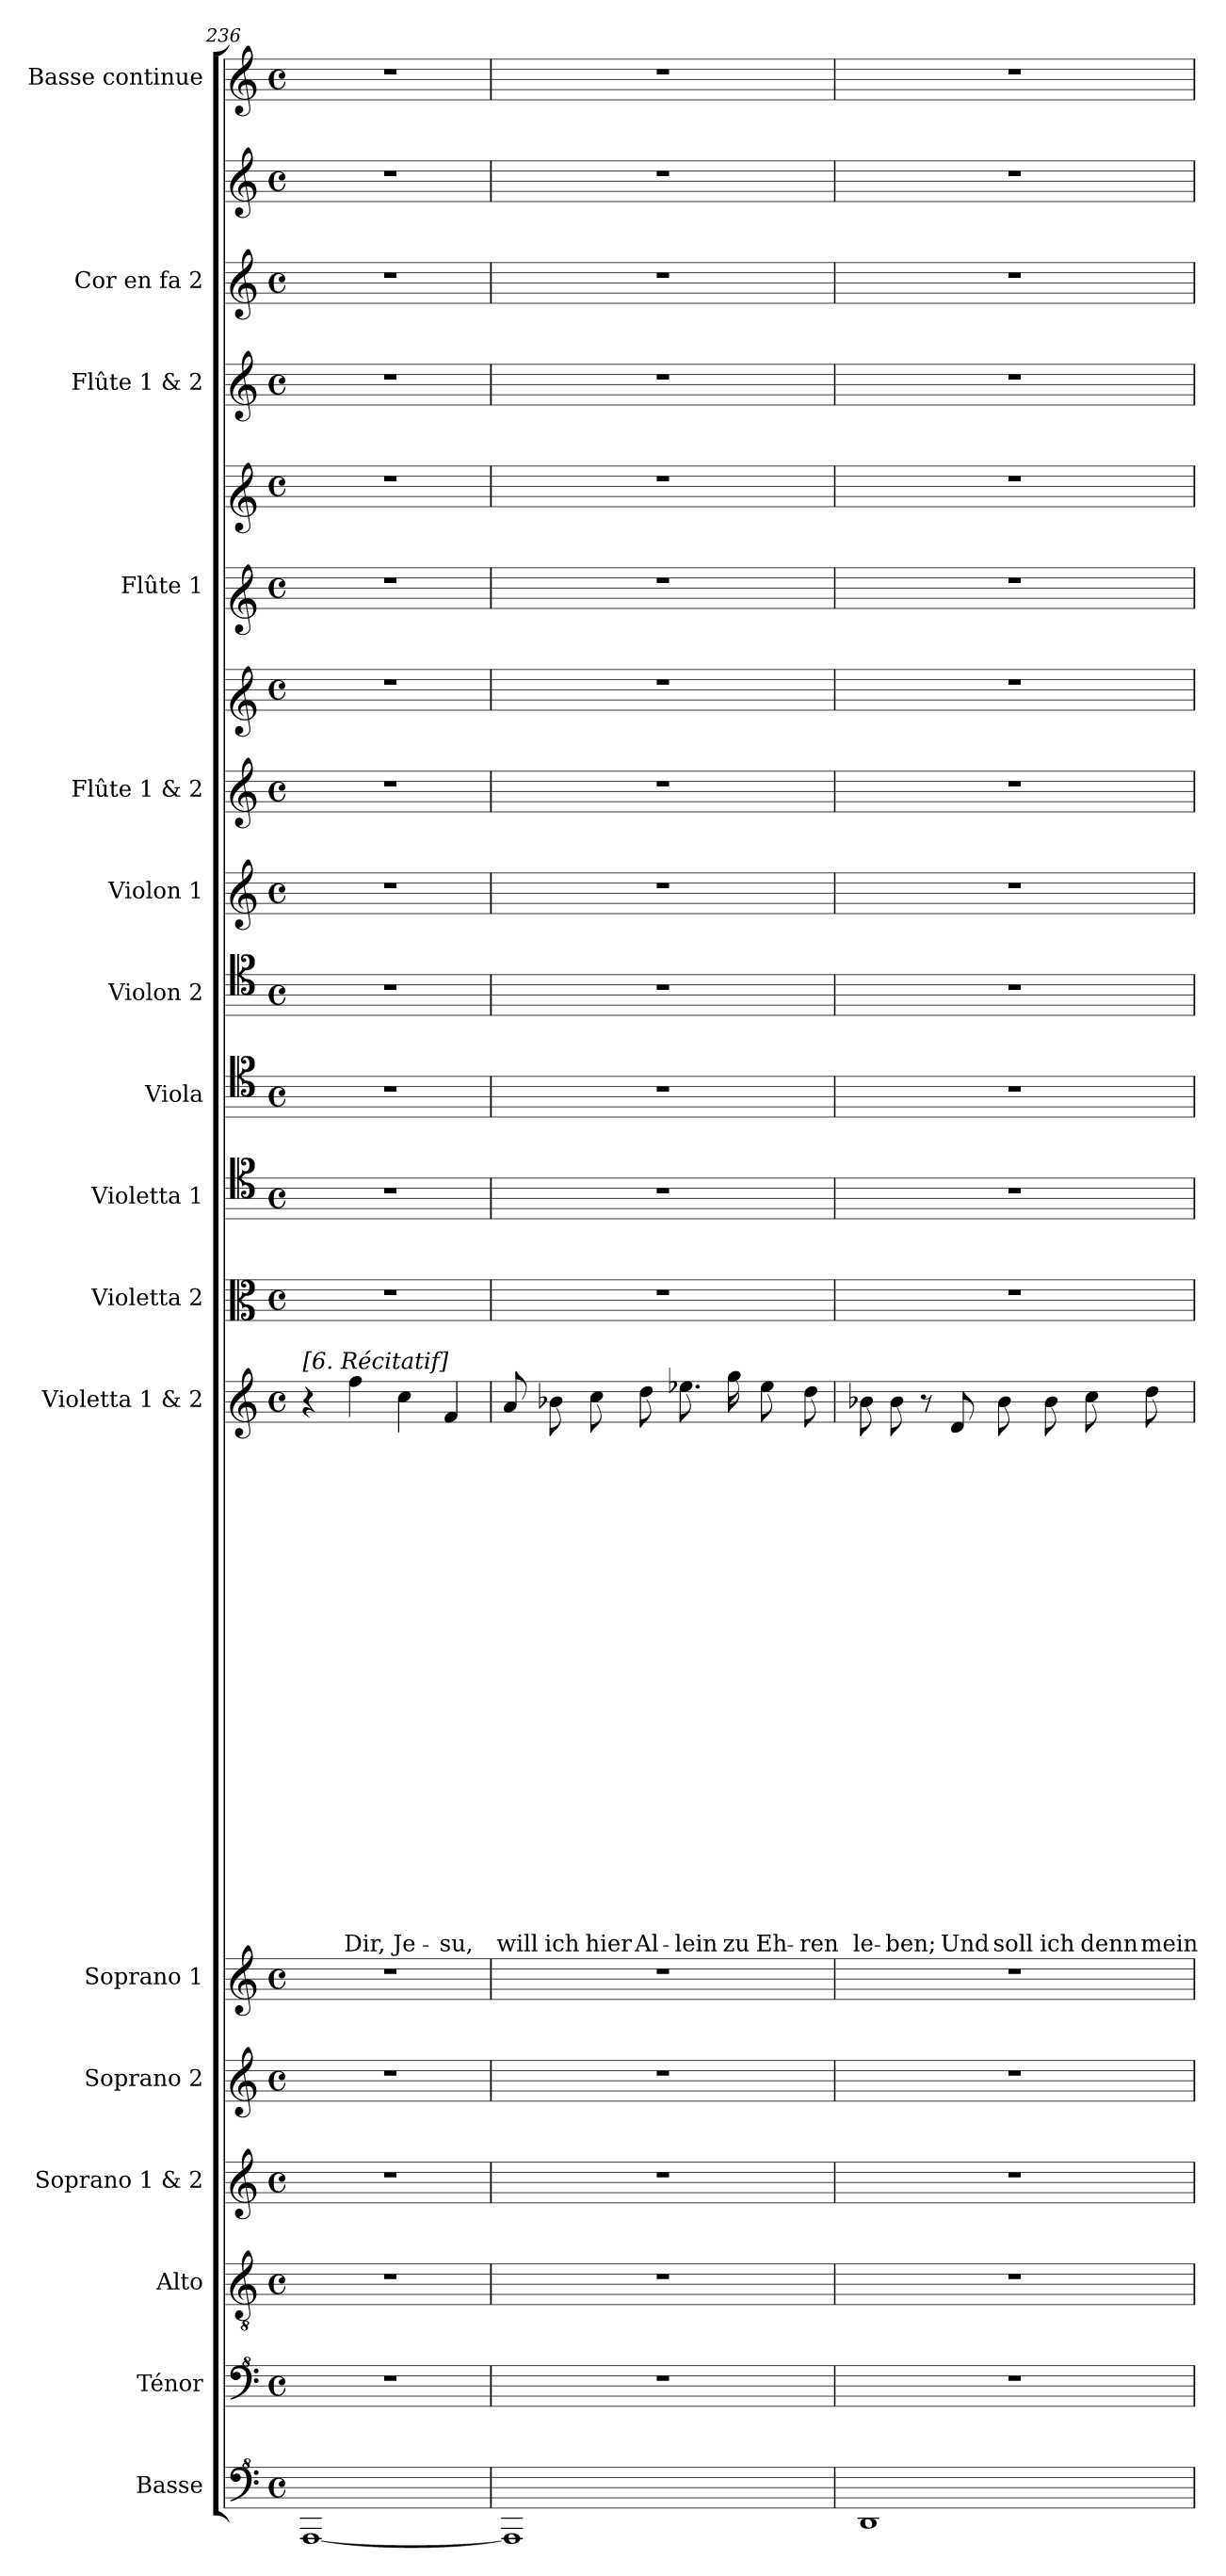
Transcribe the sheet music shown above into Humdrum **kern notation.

**kern	**kern	**kern	**kern	**kern	**kern	**kern	**text	**text	**text	**text	**text	**text	**text	**text	**text	**text	**text	**text	**text	**text	**text	**text	**text	**text	**text	**text	**text	**text	**text	**kern	**kern	**kern	**kern	**kern	**kern	**kern	**kern	**kern	**kern	**kern	**kern	**kern
*part17	*part16	*part15	*part14	*part13	*part12	*part11	*part11	*part11	*part11	*part11	*part11	*part11	*part11	*part11	*part11	*part11	*part11	*part11	*part11	*part11	*part11	*part11	*part11	*part11	*part11	*part11	*part11	*part11	*part11	*part10	*part9	*part8	*part7	*part6	*part5	*part5	*part4	*part4	*part3	*part2	*part2	*part1
*staff20	*staff19	*staff18	*staff17	*staff16	*staff15	*staff14	*staff14	*staff14	*staff14	*staff14	*staff14	*staff14	*staff14	*staff14	*staff14	*staff14	*staff14	*staff14	*staff14	*staff14	*staff14	*staff14	*staff14	*staff14	*staff14	*staff14	*staff14	*staff14	*staff14	*staff13	*staff12	*staff11	*staff10	*staff9	*staff8	*staff7	*staff6	*staff5	*staff4	*staff3	*staff2	*staff1
*I"Basse	*I"Ténor	*I"Alto	*I"Soprano 1 & 2	*I"Soprano 2	*I"Soprano 1	*I"Violetta 1 & 2	*	*	*	*	*	*	*	*	*	*	*	*	*	*	*	*	*	*	*	*	*	*	*	*I"Violetta 2	*I"Violetta 1	*I"Viola	*I"Violon 2	*I"Violon 1	*I"Flûte 1 & 2	*	*I"Flûte 1	*	*I"Flûte 1 & 2	*I"Cor en fa 2	*	*I"Basse continue
*I'Bas	*I'T	*I'A	*	*I'S 2	*I'S 1	*	*	*	*	*	*	*	*	*	*	*	*	*	*	*	*	*	*	*	*	*	*	*	*	*I'Vta 2	*I'Vta 1	*I'Vla	*I'Vln 2	*I'Vln 1	*I'Vln 1	*	*I'Fl 1	*	*	*I'Cor 2	*	*I'BC
!!LO:LB:g=z
*clefF^4	*clefF^4	*clefGv2	*clefG2	*clefG2	*clefG2	*clefG2	*	*	*	*	*	*	*	*	*	*	*	*	*	*	*	*	*	*	*	*	*	*	*	*clefC3	*clefC5	*clefC5	*clefC5	*clefG2	*clefG2	*clefG1	*clefG1	*clefG1	*clefG2	*clefG2	*clefG2	*clefG2
*ITrd7c12	*	*	*	*	*	*	*	*	*	*	*	*	*	*	*	*	*	*	*	*	*	*	*	*	*	*	*	*	*	*	*	*	*	*	*	*	*	*	*	*	*ITrd4c7	*ITrd4c7
*k[]	*k[]	*k[]	*k[]	*k[]	*k[]	*k[]	*	*	*	*	*	*	*	*	*	*	*	*	*	*	*	*	*	*	*	*	*	*	*	*k[]	*k[]	*k[]	*k[]	*k[]	*k[]	*k[]	*k[]	*k[]	*k[]	*k[]	*k[b-]	*k[b-]
*C:	*C:	*C:	*C:	*C:	*C:	*C:	*	*	*	*	*	*	*	*	*	*	*	*	*	*	*	*	*	*	*	*	*	*	*	*C:	*C:	*C:	*C:	*C:	*C:	*C:	*C:	*C:	*C:	*C:	*F:	*F:
*M4/4	*M4/4	*M4/4	*M4/4	*M4/4	*M4/4	*M4/4	*	*	*	*	*	*	*	*	*	*	*	*	*	*	*	*	*	*	*	*	*	*	*	*M4/4	*M4/4	*M4/4	*M4/4	*M4/4	*M4/4	*M4/4	*M4/4	*M4/4	*M4/4	*M4/4	*M4/4	*M4/4
*met(c)	*met(c)	*met(c)	*met(c)	*met(c)	*met(c)	*met(c)	*	*	*	*	*	*	*	*	*	*	*	*	*	*	*	*	*	*	*	*	*	*	*	*met(c)	*met(c)	*met(c)	*met(c)	*met(c)	*met(c)	*met(c)	*met(c)	*met(c)	*met(c)	*met(c)	*met(c)	*met(c)
*MM32	*MM32	*MM32	*MM32	*MM32	*MM32	*MM32	*	*	*	*	*	*	*	*	*	*	*	*	*	*	*	*	*	*	*	*	*	*	*	*MM32	*MM32	*MM32	*MM32	*MM32	*MM32	*MM32	*MM32	*MM32	*MM32	*MM32	*MM32	*MM32
=236	=236	=236	=236	=236	=236	=236	=236	=236	=236	=236	=236	=236	=236	=236	=236	=236	=236	=236	=236	=236	=236	=236	=236	=236	=236	=236	=236	=236	=236	=236	=236	=236	=236	=236	=236	=236	=236	=236	=236	=236	=236	=236
!	!	!	!	!	!	!LO:TX:t=[6. Récitatif]	!	!	!	!	!	!	!	!	!	!	!	!	!	!	!	!	!	!	!	!	!	!	!	!	!	!	!	!	!	!	!	!	!	!	!	!
[1AAA	1r	1r	1r	1r	1r	4r	.	.	.	.	.	.	.	.	.	.	.	.	.	.	.	.	.	.	.	.	.	.	.	1r	1r	1r	1r	1r	1r	1r	1r	1r	1r	1r	1r	1r
.	.	.	.	.	.	4ff\	.	.	.	.	.	.	.	.	.	.	.	.	.	.	.	.	.	.	.	.	.	.	Dir,	.	.	.	.	.	.	.	.	.	.	.	.	.
.	.	.	.	.	.	4cc\	.	.	.	.	.	.	.	.	.	.	.	.	.	.	.	.	.	.	.	.	.	.	Je-	.	.	.	.	.	.	.	.	.	.	.	.	.
.	.	.	.	.	.	4f!/	.	.	.	.	.	.	.	.	.	.	.	.	.	.	.	.	.	.	.	.	.	.	-su,	.	.	.	.	.	.	.	.	.	.	.	.	.
=237	=237	=237	=237	=237	=237	=237	=237	=237	=237	=237	=237	=237	=237	=237	=237	=237	=237	=237	=237	=237	=237	=237	=237	=237	=237	=237	=237	=237	=237	=237	=237	=237	=237	=237	=237	=237	=237	=237	=237	=237	=237	=237
1AAA]	1r	1r	1r	1r	1r	8a/	.	.	.	.	.	.	.	.	.	.	.	.	.	.	.	.	.	.	.	.	.	.	will	1r	1r	1r	1r	1r	1r	1r	1r	1r	1r	1r	1r	1r
.	.	.	.	.	.	8b-\	.	.	.	.	.	.	.	.	.	.	.	.	.	.	.	.	.	.	.	.	.	.	ich	.	.	.	.	.	.	.	.	.	.	.	.	.
.	.	.	.	.	.	8cc\	.	.	.	.	.	.	.	.	.	.	.	.	.	.	.	.	.	.	.	.	.	.	hier	.	.	.	.	.	.	.	.	.	.	.	.	.
.	.	.	.	.	.	8dd\	.	.	.	.	.	.	.	.	.	.	.	.	.	.	.	.	.	.	.	.	.	.	Al-	.	.	.	.	.	.	.	.	.	.	.	.	.
.	.	.	.	.	.	8.ee-X\	.	.	.	.	.	.	.	.	.	.	.	.	.	.	.	.	.	.	.	.	.	.	-lein	.	.	.	.	.	.	.	.	.	.	.	.	.
.	.	.	.	.	.	16gg\	.	.	.	.	.	.	.	.	.	.	.	.	.	.	.	.	.	.	.	.	.	.	zu	.	.	.	.	.	.	.	.	.	.	.	.	.
.	.	.	.	.	.	8ee-\	.	.	.	.	.	.	.	.	.	.	.	.	.	.	.	.	.	.	.	.	.	.	Eh-	.	.	.	.	.	.	.	.	.	.	.	.	.
.	.	.	.	.	.	8dd\	.	.	.	.	.	.	.	.	.	.	.	.	.	.	.	.	.	.	.	.	.	.	-ren	.	.	.	.	.	.	.	.	.	.	.	.	.
=238	=238	=238	=238	=238	=238	=238	=238	=238	=238	=238	=238	=238	=238	=238	=238	=238	=238	=238	=238	=238	=238	=238	=238	=238	=238	=238	=238	=238	=238	=238	=238	=238	=238	=238	=238	=238	=238	=238	=238	=238	=238	=238
1DD	1r	1r	1r	1r	1r	8b-\	.	.	.	.	.	.	.	.	.	.	.	.	.	.	.	.	.	.	.	.	.	.	le-	1r	1r	1r	1r	1r	1r	1r	1r	1r	1r	1r	1r	1r
.	.	.	.	.	.	8b-\	.	.	.	.	.	.	.	.	.	.	.	.	.	.	.	.	.	.	.	.	.	.	-ben;	.	.	.	.	.	.	.	.	.	.	.	.	.
.	.	.	.	.	.	8r	.	.	.	.	.	.	.	.	.	.	.	.	.	.	.	.	.	.	.	.	.	.	.	.	.	.	.	.	.	.	.	.	.	.	.	.
.	.	.	.	.	.	8d/	.	.	.	.	.	.	.	.	.	.	.	.	.	.	.	.	.	.	.	.	.	.	Und	.	.	.	.	.	.	.	.	.	.	.	.	.
.	.	.	.	.	.	8b-\	.	.	.	.	.	.	.	.	.	.	.	.	.	.	.	.	.	.	.	.	.	.	soll	.	.	.	.	.	.	.	.	.	.	.	.	.
.	.	.	.	.	.	8b-\	.	.	.	.	.	.	.	.	.	.	.	.	.	.	.	.	.	.	.	.	.	.	ich	.	.	.	.	.	.	.	.	.	.	.	.	.
.	.	.	.	.	.	8cc\	.	.	.	.	.	.	.	.	.	.	.	.	.	.	.	.	.	.	.	.	.	.	denn	.	.	.	.	.	.	.	.	.	.	.	.	.
.	.	.	.	.	.	8dd\	.	.	.	.	.	.	.	.	.	.	.	.	.	.	.	.	.	.	.	.	.	.	mein	.	.	.	.	.	.	.	.	.	.	.	.	.
=	=	=	=	=	=	=	=	=	=	=	=	=	=	=	=	=	=	=	=	=	=	=	=	=	=	=	=	=	=	=	=	=	=	=	=	=	=	=	=	=	=	=
*-	*-	*-	*-	*-	*-	*-	*-	*-	*-	*-	*-	*-	*-	*-	*-	*-	*-	*-	*-	*-	*-	*-	*-	*-	*-	*-	*-	*-	*-	*-	*-	*-	*-	*-	*-	*-	*-	*-	*-	*-	*-	*-
